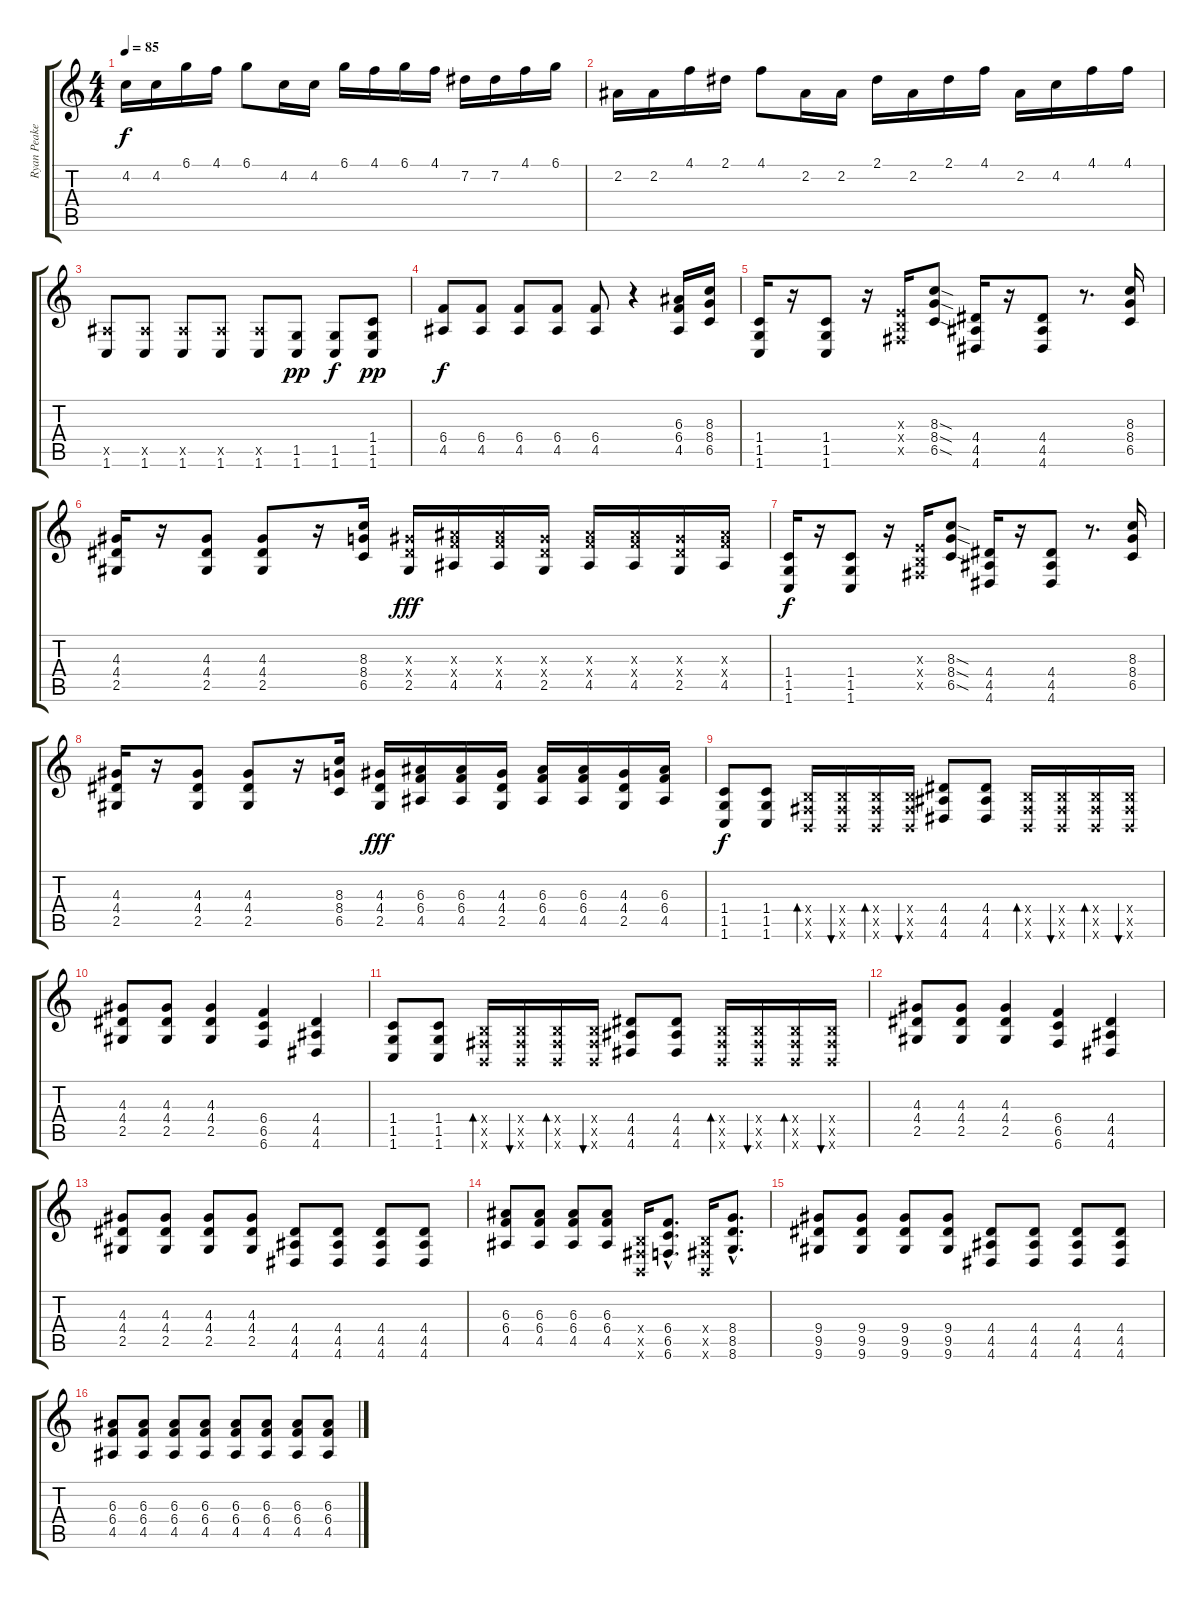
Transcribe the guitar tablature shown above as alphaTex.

\track ("Ryan Peake (guitar)" "Ryan Peake") {instrument distortionguitar}
\staff {score tabs}
\tuning (Db4 Ab3 E3 B2 Gb2 B1) {hide}
\ts (4 4)
\tempo 85
\clef g2
\ks c
4.2.16{dy f} 4.2.16 6.1.16 4.1.16 6.1.8 4.2.16 4.2.16 6.1.16 4.1.16 6.1.16 4.1.16 7.2.16 7.2.16 4.1.16 6.1.16 |
2.2.16 2.2.16 4.1.16 2.1.16 4.1.8 2.2.16 2.2.16 2.1.16 2.2.16 2.1.16 4.1.16 2.2.16 4.2.16 4.1.16 4.1.16 |
(4.5{x} 1.6).8{instrument distortionguitar} (4.5{x} 1.6).8 (4.5{x} 1.6).8 (4.5{x} 1.6).8 (4.5{x} 1.6).8 (1.5 1.6).8{dy pp} (1.5 1.6).8{dy f} (1.4 1.5 1.6).8{dy pp} |
(6.4 4.5).8{dy f} (6.4 4.5).8 (6.4 4.5).8 (6.4 4.5).8 (6.4 4.5).8 r.4 (6.3 6.4 4.5).16{volume 14} (8.3 8.4 6.5).16 |
(1.4 1.5 1.6).16 r.16 (1.4 1.5 1.6).8 r.16 (0.3{x} 0.4{x} 0.5{x}).16 (8.3{sod} 8.4{sod} 6.5{sod}).8 (4.4 4.5 4.6).16 r.16 (4.4 4.5 4.6).8 r.8{d} (8.3 8.4 6.5).16 |
(4.3 4.4 2.5).16 r.16 (4.3 4.4 2.5).8 (4.3 4.4 2.5).8 r.16 (8.3 8.4 6.5).16 (4.3{x} 4.4{x} 2.5).16{dy fff} (6.3{x} 6.4{x} 4.5).16 (6.3{x} 6.4{x} 4.5).16 (4.3{x} 4.4{x} 2.5).16 (6.3{x} 6.4{x} 4.5).16 (6.3{x} 6.4{x} 4.5).16 (4.3{x} 4.4{x} 2.5).16 (6.3{x} 6.4{x} 4.5).16 |
(1.4 1.5 1.6).16{dy f} r.16 (1.4 1.5 1.6).8 r.16 (0.3{x} 0.4{x} 0.5{x}).16 (8.3{sod} 8.4{sod} 6.5{sod}).8 (4.4 4.5 4.6).16 r.16 (4.4 4.5 4.6).8 r.8{d} (8.3 8.4 6.5).16 |
(4.3 4.4 2.5).16 r.16 (4.3 4.4 2.5).8 (4.3 4.4 2.5).8 r.16 (8.3 8.4 6.5).16 (4.3 4.4 2.5).16{dy fff} (6.3 6.4 4.5).16 (6.3 6.4 4.5).16 (4.3 4.4 2.5).16 (6.3 6.4 4.5).16 (6.3 6.4 4.5).16 (4.3 4.4 2.5).16 (6.3 6.4 4.5).16 |
(1.4 1.5 1.6).8{dy f} (1.4 1.5 1.6).8 (0.4{x} 0.5{x} 0.6{x}).16{bd 30} (0.4{x} 0.5{x} 0.6{x}).16{bu 30} (0.4{x} 0.5{x} 0.6{x}).16{bd 30} (0.4{x} 0.5{x} 0.6{x}).16{bu 30} (4.4 4.5 4.6).8 (4.4 4.5 4.6).8 (0.4{x} 0.5{x} 0.6{x}).16{bd 30} (0.4{x} 0.5{x} 0.6{x}).16{bu 30} (0.4{x} 0.5{x} 0.6{x}).16{bd 30} (0.4{x} 0.5{x} 0.6{x}).16{bu 30} |
(4.3 4.4 2.5).8 (4.3 4.4 2.5).8 (4.3 4.4 2.5).4 (6.4 6.5 6.6).4 (4.4 4.5 4.6).4 |
(1.4 1.5 1.6).8 (1.4 1.5 1.6).8 (0.4{x} 0.5{x} 0.6{x}).16{bd 30} (0.4{x} 0.5{x} 0.6{x}).16{bu 30} (0.4{x} 0.5{x} 0.6{x}).16{bd 30} (0.4{x} 0.5{x} 0.6{x}).16{bu 30} (4.4 4.5 4.6).8 (4.4 4.5 4.6).8 (0.4{x} 0.5{x} 0.6{x}).16{bd 30} (0.4{x} 0.5{x} 0.6{x}).16{bu 30} (0.4{x} 0.5{x} 0.6{x}).16{bd 30} (0.4{x} 0.5{x} 0.6{x}).16{bu 30} |
(4.3 4.4 2.5).8 (4.3 4.4 2.5).8 (4.3 4.4 2.5).4 (6.4 6.5 6.6).4 (4.4 4.5 4.6).4 |
(4.3 4.4 2.5).8{volume 13} (4.3 4.4 2.5).8 (4.3 4.4 2.5).8 (4.3 4.4 2.5).8 (4.4 4.5 4.6).8 (4.4 4.5 4.6).8 (4.4 4.5 4.6).8 (4.4 4.5 4.6).8 |
(6.3 6.4 4.5).8 (6.3 6.4 4.5).8 (6.3 6.4 4.5).8 (6.3 6.4 4.5).8 (0.4{x} 0.5{x} 0.6{x}).16 (6.4{hac} 6.5{hac} 6.6{hac}).8{d} (0.4{x} 0.5{x} 0.6{x}).16 (8.4{hac} 8.5{hac} 8.6{hac}).8{d} |
(9.4 9.5 9.6).8 (9.4 9.5 9.6).8 (9.4 9.5 9.6).8 (9.4 9.5 9.6).8 (4.4 4.5 4.6).8 (4.4 4.5 4.6).8 (4.4 4.5 4.6).8 (4.4 4.5 4.6).8 |
(6.3 6.4 4.5).8 (6.3 6.4 4.5).8 (6.3 6.4 4.5).8 (6.3 6.4 4.5).8 (6.3 6.4 4.5).8 (6.3 6.4 4.5).8 (6.3 6.4 4.5).8 (6.3 6.4 4.5).8
